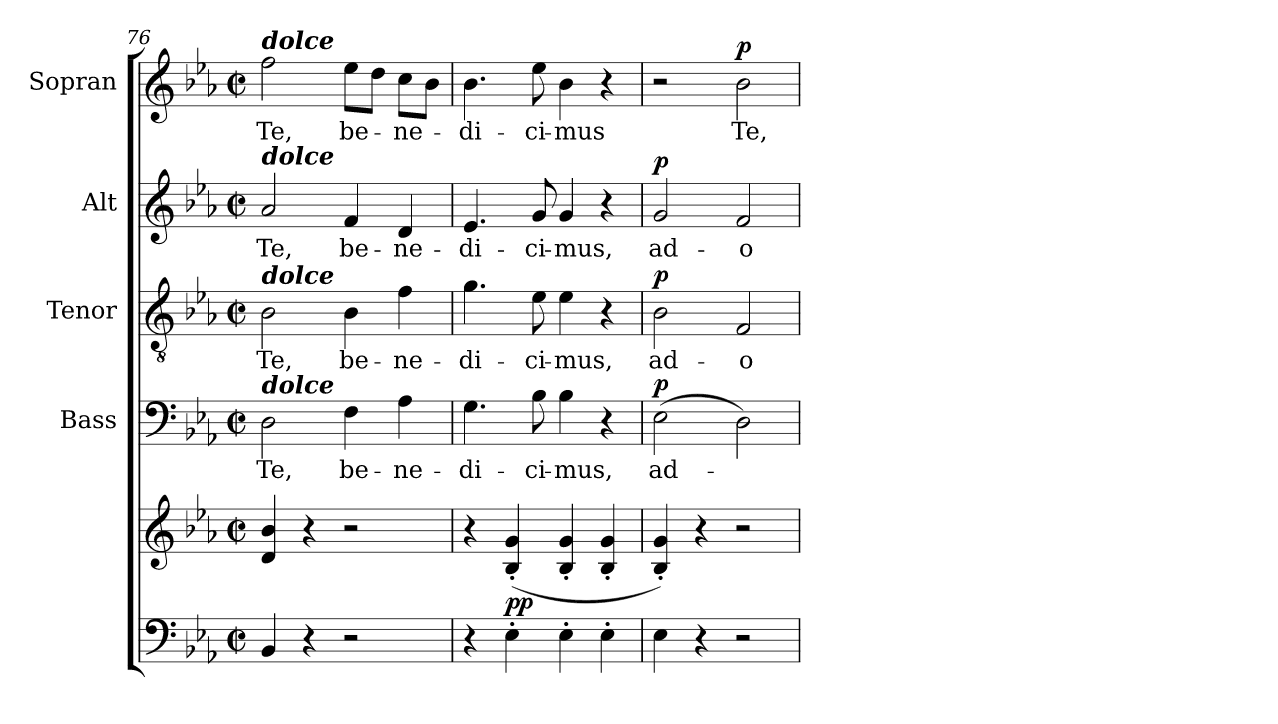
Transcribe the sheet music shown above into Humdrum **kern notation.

**kern	**kern	**dynam	**kern	**text	**dynam	**kern	**text	**dynam	**kern	**text	**dynam	**kern	**text	**dynam
*part5	*part5	*part5	*part4	*part4	*part4	*part3	*part3	*part3	*part2	*part2	*part2	*part1	*part1	*part1
*staff6	*staff5	*staff5/6	*staff4	*staff4	*staff4	*staff3	*staff3	*staff3	*staff2	*staff2	*staff2	*staff1	*staff1	*staff1
*	*	*	*I"Bass	*	*	*I"Tenor	*	*	*I"Alt	*	*	*I"Sopran	*	*
*	*	*	*I'B.	*	*	*I'T.	*	*	*I'A.	*	*	*I'S.	*	*
*clefF4	*clefG2	*	*clefF4	*	*	*clefGv2	*	*	*clefG2	*	*	*clefG2	*	*
*k[b-e-a-]	*k[b-e-a-]	*	*k[b-e-a-]	*	*	*k[b-e-a-]	*	*	*k[b-e-a-]	*	*	*k[b-e-a-]	*	*
*E-:	*E-:	*	*E-:	*	*	*E-:	*	*	*E-:	*	*	*E-:	*	*
*M2/2	*M2/2	*	*M2/2	*	*	*M2/2	*	*	*M2/2	*	*	*M2/2	*	*
*met(c|)	*met(c|)	*	*met(c|)	*	*	*met(c|)	*	*	*met(c|)	*	*	*met(c|)	*	*
=76	=76	=76	=76	=76	=76	=76	=76	=76	=76	=76	=76	=76	=76	=76
!	!	!	!	!	!	!	!	!	!	!	!	!LO:TX:a:Bi:t=dolce	!	!
!	!	!	!	!	!	!	!	!	!LO:TX:a:Bi:t=dolce	!	!	!	!	!
!	!	!	!	!	!	!LO:TX:a:Bi:t=dolce	!	!	!	!	!	!	!	!
!	!	!	!LO:TX:a:Bi:t=dolce	!	!	!	!	!	!	!	!	!	!	!
!	!	!	!	!LO:LY:b	!	!	!LO:LY:b	!	!	!LO:LY:b	!	!	!LO:LY:b	!
4BB-/	4d/ 4b-/	.	2D\	Te,	.	2B-\	Te,	.	2a-/	Te,	.	2ff\	Te,	.
4r	4r	.	.	.	.	.	.	.	.	.	.	.	.	.
!	!	!	!	!LO:LY:b	!	!	!LO:LY:b	!	!	!LO:LY:b	!	!	!LO:LY:b	!
2r	2r	.	4F\	be-	.	4B-\	be-	.	4f/	be-	.	8ee-\L	be-	.
.	.	.	.	.	.	.	.	.	.	.	.	8dd\J	.	.
!	!	!	!	!LO:LY:b	!	!	!LO:LY:b	!	!	!LO:LY:b	!	!	!LO:LY:b	!
.	.	.	4A-\	-ne-	.	4f\	-ne-	.	4d/	-ne-	.	8cc\L	-ne-	.
.	.	.	.	.	.	.	.	.	.	.	.	8b-\J	.	.
!!LO:LB:g=z
=77	=77	=77	=77	=77	=77	=77	=77	=77	=77	=77	=77	=77	=77	=77
!	!	!	!	!LO:LY:b	!	!	!LO:LY:b	!	!	!LO:LY:b	!	!	!LO:LY:b	!
4r	4r	.	4.G\	-di-	.	4.g\	-di-	.	4.e-/	-di-	.	4.b-\	-di-	.
!	!	!LO:DY:b	!	!	!	!	!	!	!	!	!	!	!	!
4E-'>\	(<4B-/'< 4g/'<	pp	.	.	.	.	.	.	.	.	.	.	.	.
!	!	!	!	!LO:LY:b	!	!	!LO:LY:b	!	!	!LO:LY:b	!	!	!LO:LY:b	!
.	.	.	8B-\	-ci-	.	8e-\	-ci-	.	8g/	-ci-	.	8ee-\	-ci-	.
!	!	!	!	!LO:LY:b	!	!	!LO:LY:b	!	!	!LO:LY:b	!	!	!LO:LY:b	!
4E-'>\	4B-/'< 4g/'<	.	4B-\	-mus,	.	4e-\	-mus,	.	4g/	-mus,	.	4b-\	-mus	.
4E-'>\	4B-/'< 4g/'<	.	4r	.	.	4r	.	.	4r	.	.	4r	.	.
=78	=78	=78	=78	=78	=78	=78	=78	=78	=78	=78	=78	=78	=78	=78
!	!	!	!	!LO:LY:b	!LO:DY:a	!	!LO:LY:b	!LO:DY:a	!	!LO:LY:b	!LO:DY:a	!	!	!
4E-\	4B-/'< 4g/'<)	.	(>2E-\	ad-	p	2B-\	ad-	p	2g/	ad-	p	2r	.	.
4r	4r	.	.	.	.	.	.	.	.	.	.	.	.	.
!	!	!	!	!	!	!	!LO:LY:b	!	!	!LO:LY:b	!	!	!LO:LY:b	!LO:DY:a
2r	2r	.	2D\)	.	.	2F/	-o-	.	2f/	-o-	.	2b-\	Te,	p
=	=	=	=	=	=	=	=	=	=	=	=	=	=	=
*-	*-	*-	*-	*-	*-	*-	*-	*-	*-	*-	*-	*-	*-	*-
